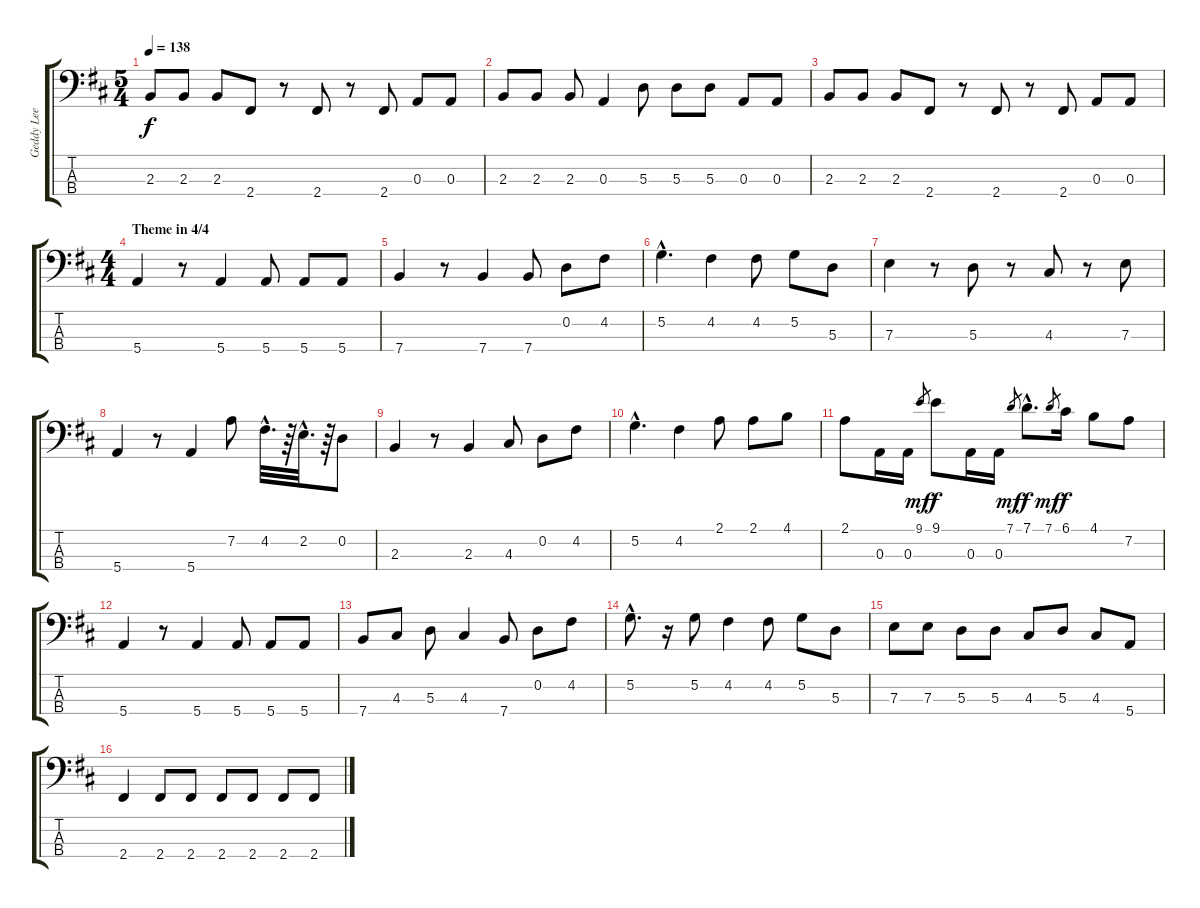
\track ("Geddy Lee" "Geddy Lee") {instrument electricbassfinger}
\staff {score tabs}
\tuning (G2 D2 A1 E1) {hide}
\ts (5 4)
\tempo 138
\clef f4
\ks d
2.3.8{dy f} 2.3.8 2.3.8 2.4.8 r.8 2.4.8 r.8 2.4.8 0.3.8 0.3.8 |
2.3.8 2.3.8 2.3.8 0.3.4 5.3.8 5.3.8 5.3.8 0.3.8 0.3.8 |
2.3.8 2.3.8 2.3.8 2.4.8 r.8 2.4.8 r.8 2.4.8 0.3.8 0.3.8 |
\ts (4 4)
\section ("" "Theme in 4/4")
5.4.4 r.8 5.4.4 5.4.8 5.4.8 5.4.8 |
7.4.4 r.8 7.4.4 7.4.8 0.2.8 4.2.8 |
5.2{hac}.4{d} 4.2.4 4.2.8 5.2.8 5.3.8 |
7.3.4 r.8 5.3.8 r.8 4.3.8 r.8 7.3.8 |
5.4.4 r.8 5.4.4 7.2.8 4.2{hac}.32{d} r.64 2.2{hac}.32{d} r.64 0.2.8 |
2.3.4 r.8 2.3.4 4.3.8 0.2.8 4.2.8 |
5.2{hac}.4{d} 4.2.4 2.1.8 2.1.8 4.1.8 |
2.1.8 0.3.16 0.3.16 9.1.8{gr dy mf} 9.1.8{dy f} 0.3.16 0.3.16 7.1.8{gr dy mf} 7.1{hac}.8{d dy f} 7.1.8{gr dy mf} 6.1.16{dy f} 4.1.8 7.2.8 |
5.4.4 r.8 5.4.4 5.4.8 5.4.8 5.4.8 |
7.4.8 4.3.8 5.3.8 4.3.4 7.4.8 0.2.8 4.2.8 |
5.2{hac}.8{d} r.16 5.2.8 4.2.4 4.2.8 5.2.8 5.3.8 |
7.3.8 7.3.8 5.3.8 5.3.8 4.3.8 5.3.8 4.3.8 5.4.8 |
2.4.4 2.4.8 2.4.8 2.4.8 2.4.8 2.4.8 2.4.8
